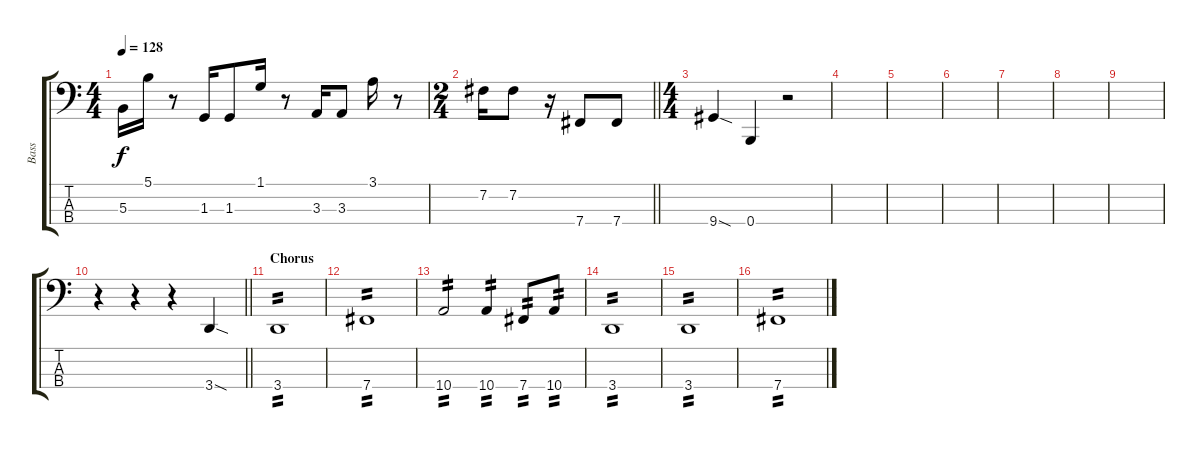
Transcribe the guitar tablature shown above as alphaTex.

\track ("Bass" "Bass") {instrument electricbasspick}
\staff {score tabs}
\tuning (Gb2 B1 Gb1 B0) {hide}
\ts (4 4)
\tempo 128
\clef f4
\ks c
5.3{t}.16{dy f} 5.1.16 r.8 1.3.16 1.3.8 1.1.16 r.8 3.3.16 3.3.8 3.1.16 r.8 |
\ts (2 4)
\barLineRight lightlight
7.2.16 7.2.8 r.16 7.4.8 7.4.8 |
\ts (4 4)
9.4{sod}.4 0.4.4 r.2 |
|
|
|
|
|
|
\barLineRight lightlight
r.4 r.4 r.4 3.4{sod}.4 |
\section ("" "Chorus")
3.4.1{tp 2} |
7.4.1{tp 2} |
10.4.2{tp 2} 10.4.4{tp 2} 7.4.8{tp 2} 10.4.8{tp 2} |
3.4.1{tp 2} |
3.4.1{tp 2} |
7.4.1{tp 2}
